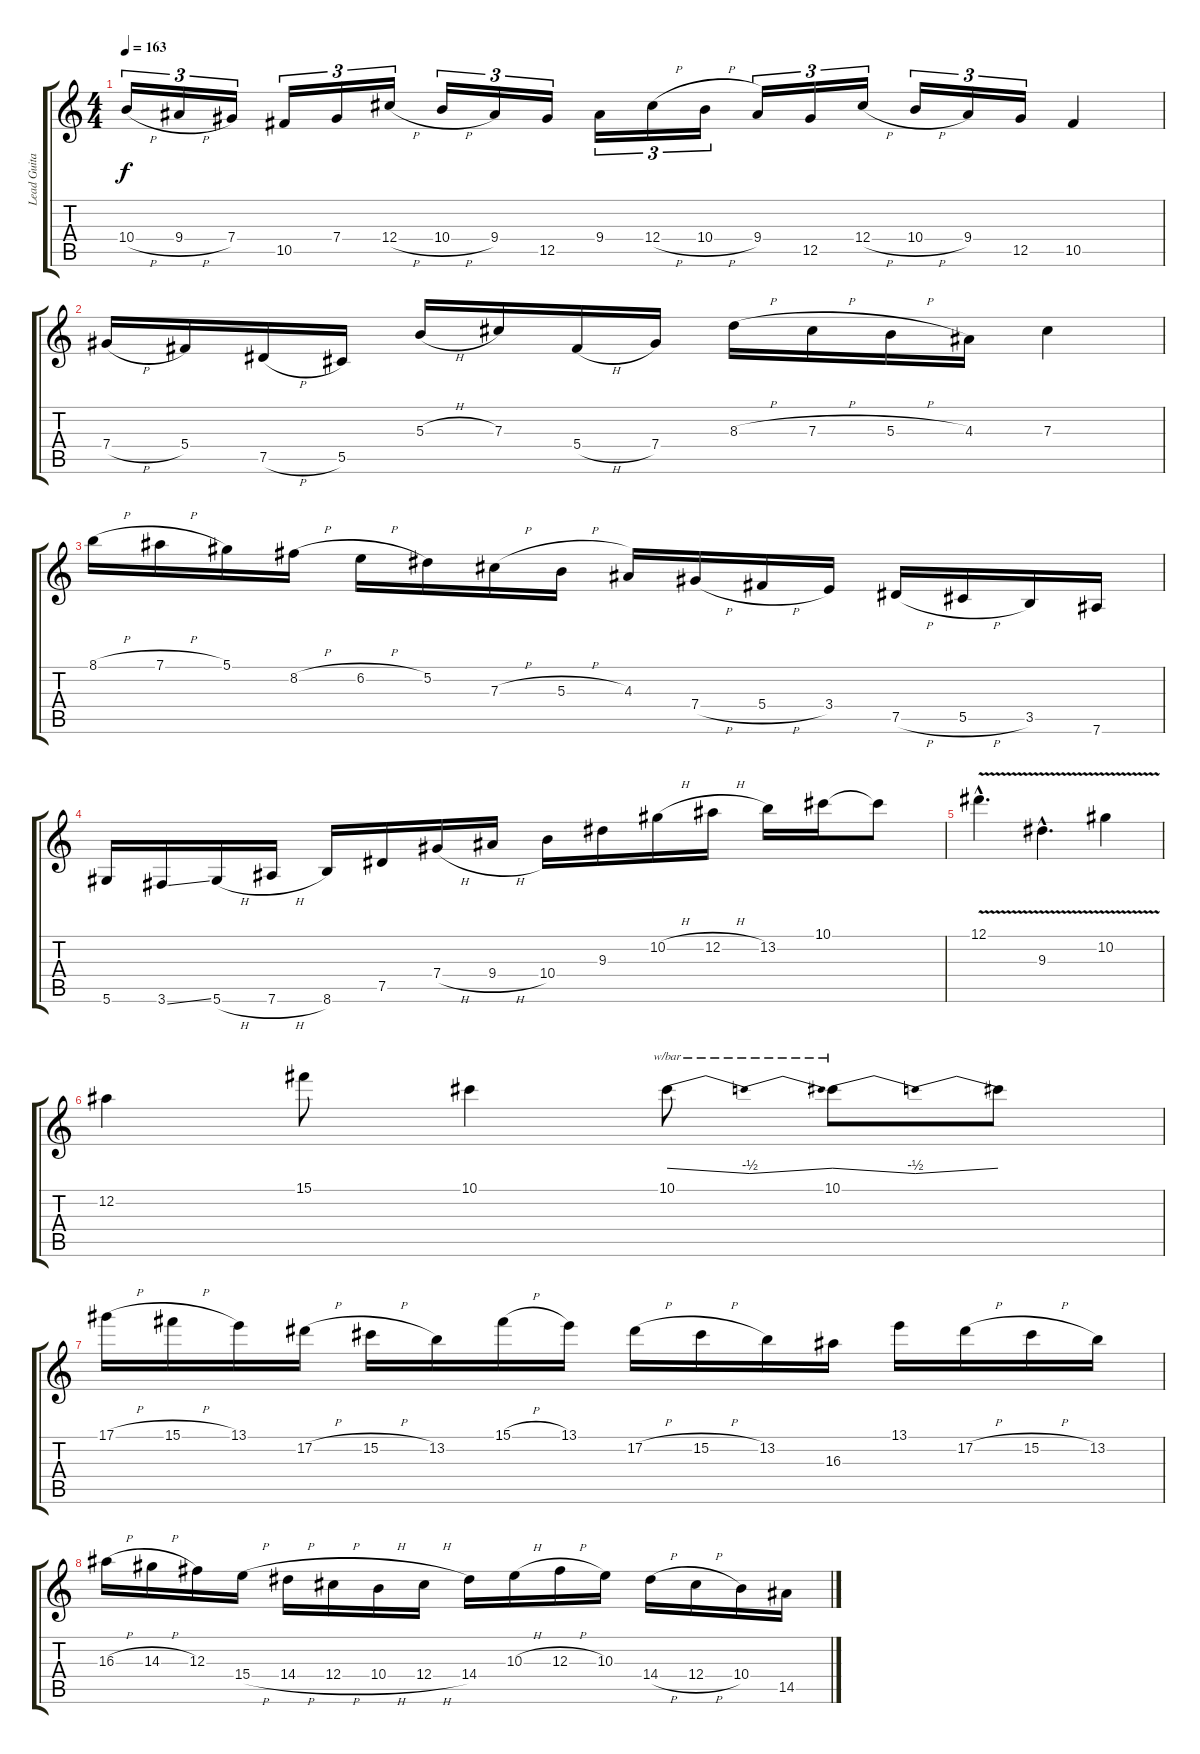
\track ("Lead Guitar (Jani)" "Lead Guita") {instrument distortionguitar}
\staff {score tabs}
\tuning (Eb4 Bb3 Gb3 Db3 Ab2 Eb2) {hide}
\ts (4 4)
\tempo 163
\clef g2
\ks c
10.4{h}.16{tu (3 2) dy f} 9.4{h}.16{tu (3 2)} 7.4.16{tu (3 2)} 10.5.16{tu (3 2)} 7.4.16{tu (3 2)} 12.4{h}.16{tu (3 2)} 10.4{h}.16{tu (3 2)} 9.4.16{tu (3 2)} 12.5.16{tu (3 2)} 9.4.16{tu (3 2)} 12.4{h}.16{tu (3 2)} 10.4{h}.16{tu (3 2)} 9.4.16{tu (3 2)} 12.5.16{tu (3 2)} 12.4{h}.16{tu (3 2)} 10.4{h}.16{tu (3 2)} 9.4.16{tu (3 2)} 12.5.16{tu (3 2)} 10.5.4 |
7.4{h}.16 5.4.16 7.5{h}.16 5.5.16 5.3{h}.16 7.3.16 5.4{h}.16 7.4.16 8.3{h}.16 7.3{h}.16 5.3{h}.16 4.3.16 7.3.4 |
8.1{h}.16 7.1{h}.16 5.1.16 8.2{h}.16 6.2{h}.16 5.2.16 7.3{h}.16 5.3{h}.16 4.3.16 7.4{h}.16 5.4{h}.16 3.4.16 7.5{h}.16 5.5{h}.16 3.5.16 7.6.16 |
5.6.16 3.6{ss}.16 5.6{h}.16 7.6{h}.16 8.6.16 7.5.16 7.4{h}.16 9.4{h}.16 10.4.16 9.3.16 10.2{h}.16 12.2{h}.16 13.2.16 10.1.16 10.1{t}.8 |
12.1{v hac}.4{d} 9.3{v hac}.4{d} 10.2{v}.4 |
12.2.4 15.1.8 10.1.4 10.1.8{tbe (dip default 0 0 30 -2 60 0)} 10.1.8{tbe (dip default 0 0 30 -2 60 0)} 10.1{t}.8 |
17.1{h}.16 15.1{h}.16 13.1.16 17.2{h}.16 15.2{h}.16 13.2.16 15.1{h}.16 13.1.16 17.2{h}.16 15.2{h}.16 13.2.16 16.3.16 13.1.16 17.2{h}.16 15.2{h}.16 13.2.16 |
16.3{h}.16 14.3{h}.16 12.3.16 15.4{h}.16 14.4{h}.16 12.4{h}.16 10.4{h}.16 12.4{h}.16 14.4.16 10.3{h}.16 12.3{h}.16 10.3.16 14.4{h}.16 12.4{h}.16 10.4.16 14.5{h}.16
